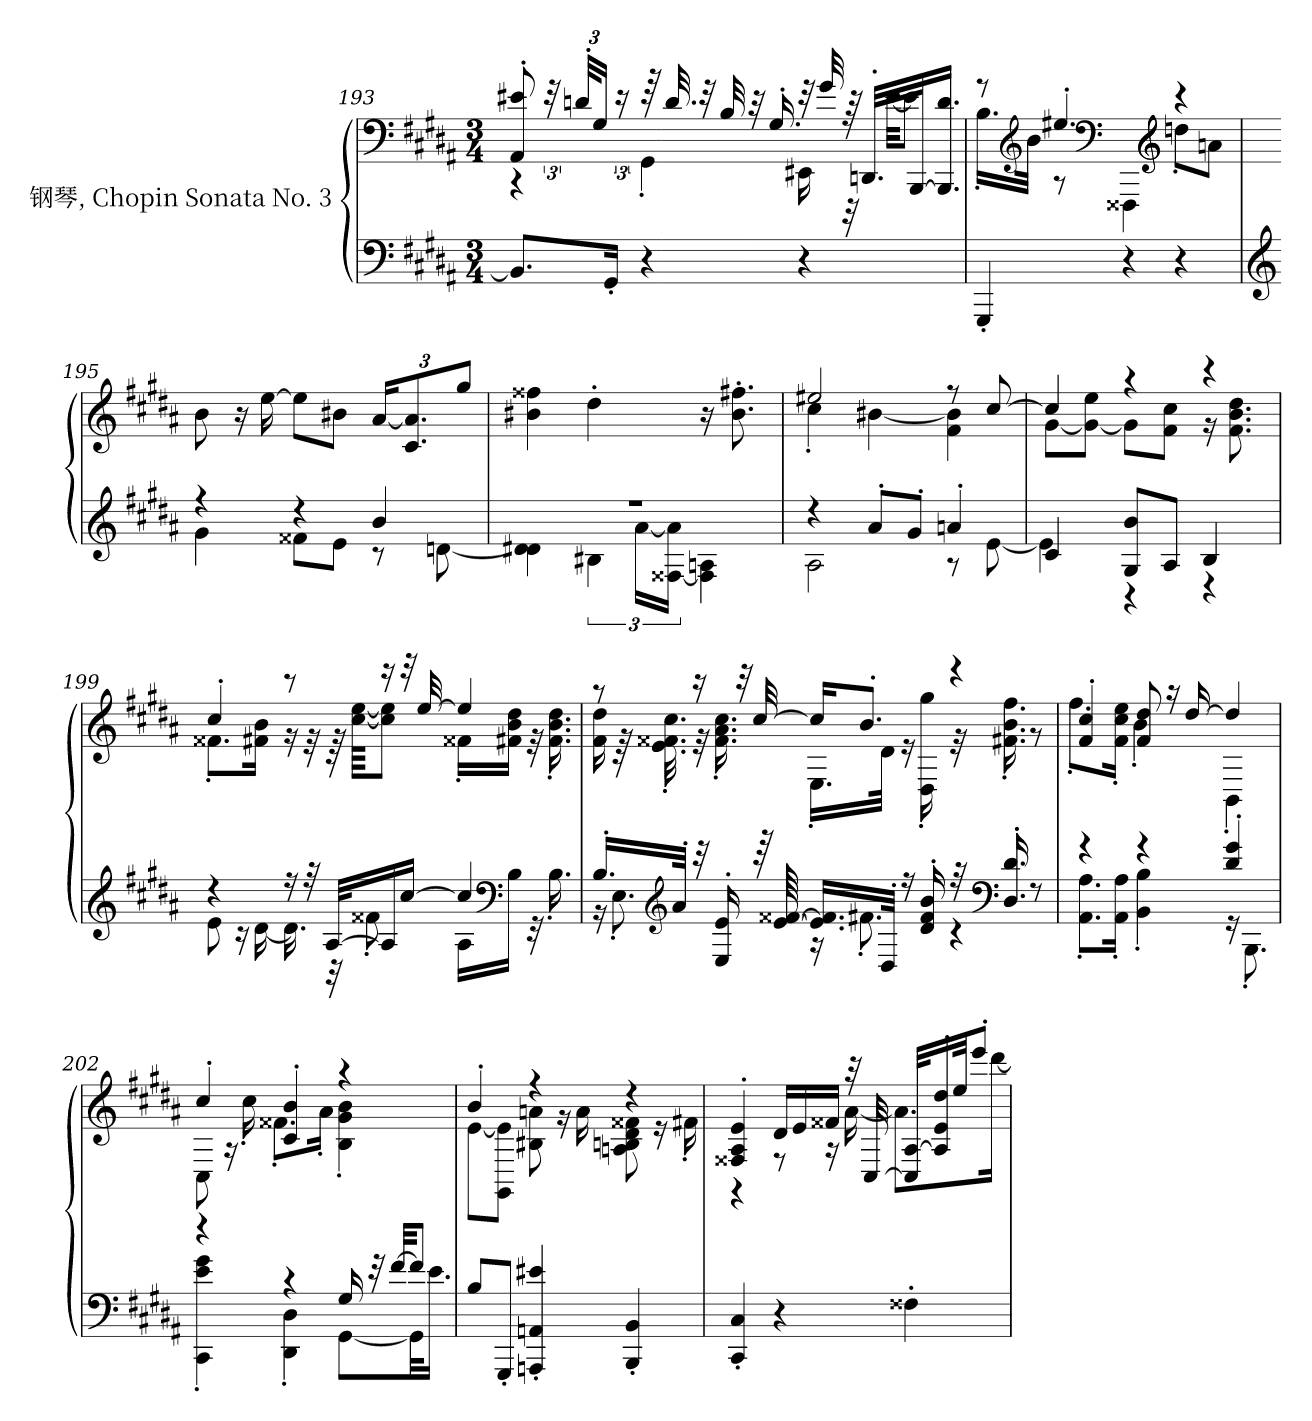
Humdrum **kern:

**kern	**kern
*part1	*part1
*staff2	*staff1
*I"钢琴, Chopin Sonata No. 3	*
!!LO:LB:g=z
*clefF4	*clefF4
*k[f#c#g#d#a#]	*k[f#c#g#d#a#]
*M3/4	*M3/4
=193	=193
*	*^
8.BB/L]	8AA#/' 8e#X/'	4r
.	48r	.
.	48dn'/KLL	.
.	24G#/JJ	.
16GG#'/Jk	.	.
.	24r	.
4r	64r	4GG#'\
.	32.d/	.
.	32r	.
.	32B/	.
.	32r	.
.	16.G#'/	.
4r	32r	16EE#X\
.	32g#/	.
.	64r	32r
.	32.DDn'/LLL	.
.	.	[32e#\KKL
.	[32BBB/J	8e#\J]
.	16.BBB/] 16.d/JJ	.
=194	=194	=194
4GGG#'/	8r	16.B'\LL
*	*clefG2	*
.	.	32b\JJk
.	4.ee#X'/	8r
*	*clefF4	*
4r	.	4FFF##X\
*	*clefG2	*
4r	4r	8ddn'\L
.	.	8an\J
*	*v	*v
!!LO:LB:g=z
=195	=195
*clefG2	*
*^	*
4r	4g#\	8b\
.	.	16r
.	.	[16ee\
4r	8f##X\L	8ee\L]
.	8e\J	8b#X\J
*	*	*Xbrackettup
4b/	8r	[24a#/KL
.	.	12.c#/ 12.a#/]
.	[8dn\	.
.	.	12gg#/J
=196	=196	=196
2.r	4d\] 4d#X\	4b#X\ 4ff##X\
.	6B#X\	4dd#'\
.	[24a#\LL	.
.	[24F##X\ 24a#\]JJ	.
.	4F##\] 4An\	16r
.	.	8.b#\' 8.ff#X\'
=197	=197	=197
*	*	*^
4r	2A#\	2ee#X/	4cc#'\
8a#'/L	.	.	[4b#X\
8g#'/J	.	.	.
4an'/	8r	8r	4f#\ 4b#\]
.	[8e\	[8cc#/	.
=198	=198	=198	=198
4c#/	4e\]	4cc#/]	[8g#\L
.	.	.	8g#\_ 8ee\J
8G#/ 8b/L	4r	4r	8g#\L]
8A#/J	.	.	8f#\ 8cc#\J
4B/	4r	4r	16r
.	.	.	8.f#\ 8.b\ 8.dd#\
!!LO:LB:g=z	!!
=199	=199	=199	=199
4r	8e\	4cc#'/	8.f##X'\L
.	16r	.	.
.	[16d#\	.	16f#X\ 16b\Jk
16r	16.d#\]	8r	16r
32r	.	.	32r
[32A#/KLL	32r	.	64r
.	.	.	[64cc#\ [64ee\KKKL
16A#/]	8f##X'\	16r	8cc#\] 8ee\]J
[16cc#/JJ	.	32r	.
.	.	[32ee/	.
4cc#/]	16A#\LL	4ee/]	16f##X'\LL
*clefF4	*	*	*
.	16B\JJ	.	16f#X\ 16b\ 16dd#\JJ
.	32r	.	32r
.	16.B'\	.	16.f#\' 16.b\' 16.dd#\'
!!LO:LB:g=z	!!
=200	=200	=200	=200
16.B'/LL	16r	8r	16f#\ 16dd#\
.	8.E'\	.	64r
.	.	.	32.e\' 32.f##X\' 32.cc#\'
*clefG2	*	*	*
32a#'/JJk	.	.	.
32r	.	16r	32r
16E/' 16e/'	.	.	16.f##\' 16.a#\' 16.cc#\'
.	.	32r	.
64r	.	[32cc#/	.
[64e/ [64f##X/	.	.	.
16.e/] 16.f##/]LL	16r	16cc#/KL]	16.E'\LL
.	8.f#X'\	8.b'/J	.
32D#'/JJk	.	.	32d#\JJk
16r	.	.	16r
16d#/' 16f#/' 16b/'	.	.	16D#\' 16gg#\'
32r	4r	4r	32r
*clefF4	*	*	*
16.D#/' 16.d#/'	.	.	16.f#X\' 16.b\' 16.ff#\'
8r	.	.	8r
=201	=201	=201	=201
4r	8.AA#\' 8.A#\'L	4f#/' 4cc#/'	8.ff#'\L
.	16AA#\' 16A#\'Jk	.	16f#\' 16cc#\' 16ee\'Jk
4r	4BB\' 4B\'	8f#/ 8dd#/	4b'\
.	.	16r	.
.	.	[16dd#/	.
4d#/' 4g#/'	16r	4dd#/]	4BB'\
.	8.BBB'\	.	.
!!LO:PB:g=z	!!
=202	=202	=202	=202
4r	4CC#\' 4e\' 4g#\'	4cc#'/	8C#\
.	.	.	16r
.	.	.	16cc#'\
4r	4DD#\' 4D#\'	4c#/' 4b/'	8.f##X'\L
.	.	.	16a#'\Jk
16G#/	[8GG#\L	4r	4B\' 4g#\' 4b\'
32r	.	.	.
[32f#/KKL	.	.	.
8f#/J]	32GG#\KL]	.	.
.	16.e\JJ	.	.
*v	*v	*	*
=203	=203	=203
8B/L	4b'/	[8e\L
8GGG#'/J	.	8GG#\ 8e\]J
4AAAn/' 4AAn/' 4e#X/'	4r	8B#X\ 8an\
.	.	16r
.	.	16a\
4BBB/' 4BB/'	4r	8An\ 8Bn\ 8d#\ 8f##X\
.	.	16r
.	.	16f#X'\
=204	=204	=204
4CC#/' 4C#/'	4F##X/' 4A#/' 4e/'	4r
4r	16d#/LL	8r
.	16e/	.
.	16f##X/JJ	16r
.	32r	[16a#\
.	[32C#/	.
4F##X'\	32C#/] [32A#/KLL	8.a#\L]
.	16A#/]' 16e/' 16dd#/'	.
.	32ee/JK	.
.	8eee'/J	.
.	.	[16ddd#\Jk
*	*v	*v
=	=
*-	*-
